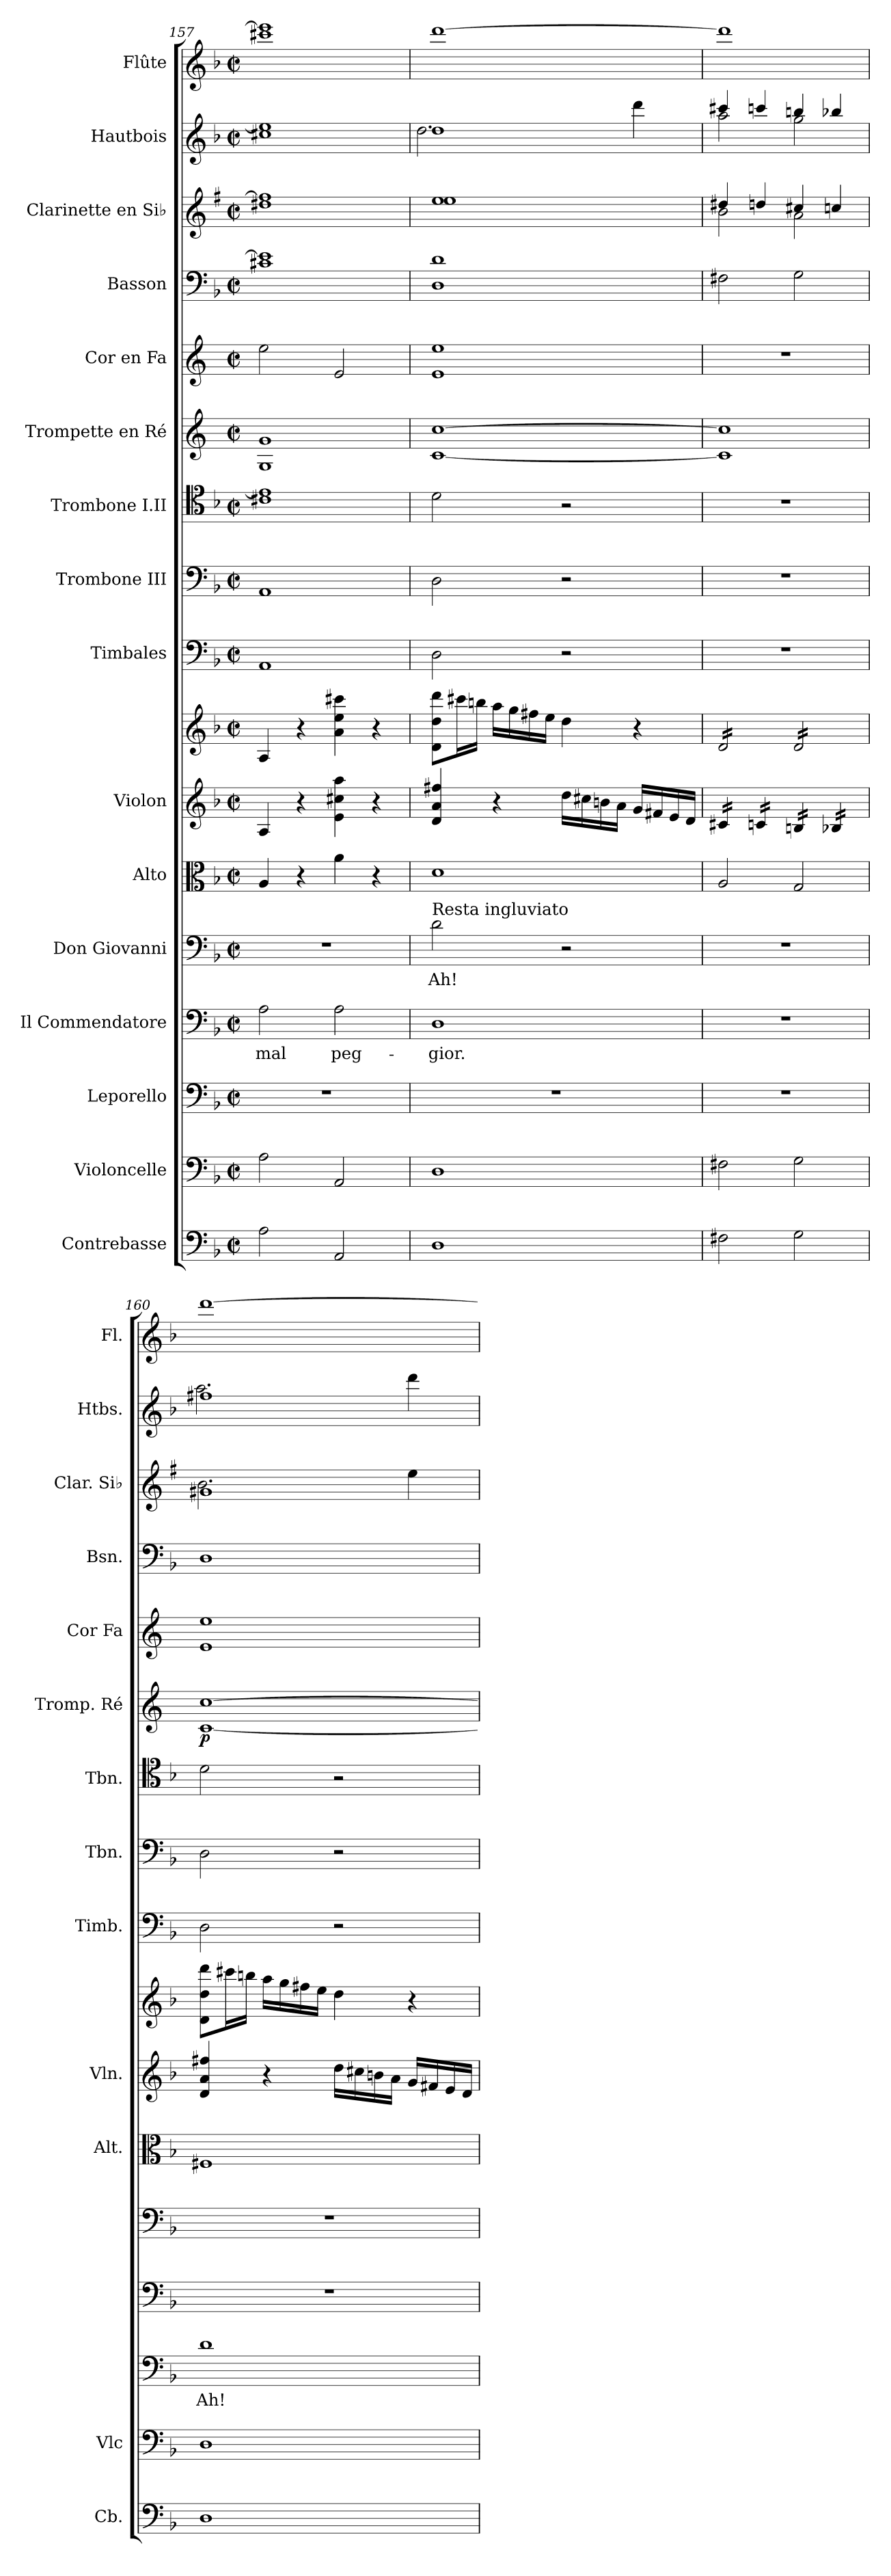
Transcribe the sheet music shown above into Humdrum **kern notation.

**kern	**kern	**kern	**text	**dynam	**kern	**text	**kern	**text	**dynam	**kern	**kern	**kern	**kern	**kern	**kern	**kern	**dynam	**kern	**kern	**kern	**kern	**kern
*part16	*part15	*part14	*part14	*part14	*part13	*part13	*part12	*part12	*part12	*part11	*part10	*part10	*part9	*part8	*part7	*part6	*part6	*part5	*part4	*part3	*part2	*part1
*staff17	*staff16	*staff15	*staff15	*staff15	*staff14	*staff14	*staff13	*staff13	*staff13	*staff12	*staff11	*staff10	*staff9	*staff8	*staff7	*staff6	*staff6	*staff5	*staff4	*staff3	*staff2	*staff1
*I"Contrebasse	*I"Violoncelle	*I"Leporello	*	*	*I"Il Commendatore	*	*I"Don Giovanni	*	*	*I"Alto	*I"Violon	*	*I"Timbales	*I"Trombone III	*I"Trombone I.II	*I"Trompette en Ré	*	*I"Cor en Fa	*I"Basson	*I"Clarinette en Si♭	*I"Hautbois	*I"Flûte
*I'Cb.	*I'Vlc	*	*	*	*	*	*	*	*	*I'Alt.	*I'Vln.	*	*I'Timb.	*I'Tbn.	*I'Tbn.	*I'Tromp. Ré	*	*I'Cor Fa	*I'Bsn.	*I'Clar. Si♭	*I'Htbs.	*I'Fl.
*clefF4	*clefF4	*clefF4	*	*	*clefF4	*	*clefF4	*	*	*clefC3	*clefG2	*clefG2	*clefF4	*clefF4	*clefC4	*clefG2	*	*clefG2	*clefF4	*clefG2	*clefG2	*clefG2
*ITrd7c12	*	*	*	*	*	*	*	*	*	*	*	*	*	*	*	*ITrd-1c-2	*	*ITrd4c7	*	*ITrd1c2	*	*
*k[b-]	*k[b-]	*k[b-]	*	*	*k[b-]	*	*k[b-]	*	*	*k[b-]	*k[b-]	*k[b-]	*k[b-]	*k[b-]	*k[b-]	*k[f#c#]	*	*k[b-]	*k[b-]	*k[b-]	*k[b-]	*k[b-]
*M2/2	*M2/2	*M2/2	*	*	*M2/2	*	*M2/2	*	*	*M2/2	*M2/2	*M2/2	*M2/2	*M2/2	*M2/2	*M2/2	*	*M2/2	*M2/2	*M2/2	*M2/2	*M2/2
*met(c|)	*met(c|)	*met(c|)	*	*	*met(c|)	*	*met(c|)	*	*	*met(c|)	*met(c|)	*met(c|)	*met(c|)	*met(c|)	*met(c|)	*met(c|)	*	*met(c|)	*met(c|)	*met(c|)	*met(c|)	*met(c|)
=157	=157	=157	=157	=157	=157	=157	=157	=157	=157	=157	=157	=157	=157	=157	=157	=157	=157	=157	=157	=157	=157	=157
!	!	!	!	!	!	!LO:LY:b	!	!	!LO:DY:b	!	!	!	!	!	!	!	!	!	!	!	!	!
*	*	*	*	*	*	*	*	*	*	*	*	*	*	*	*^	*	*	*	*	*	*^	*
!	!	!	!	!	!	!	!	!	!LO:DY:n=1:b	!	!	!	!	!	!	!	!	!	!	!	!	!	!	!
!	!	!	!	!	!	!	!	!	!LO:DY:n=2:b	!	!	!	!	!	!	!	!	!	!	!	!	!	!	!
2AA\	2A\	1r	.	.	2A\	mal	1r	.	other-dynamics fff other-dynamics	4A/	4A/	4A/	1AA	1AA	1e]	1c#X	1A 1a	.	2a\	1c#X 1e]	1cc#X 1ee]	1ee]	1cc#X	1ccc#X 1eee]
.	.	.	.	.	.	.	.	.	.	4r	4r	4r	.	.	.	.	.	.	.	.	.	.	.	.
!	!	!	!	!	!	!LO:LY:b	!	!	!	!	!	!	!	!	!	!	!	!	!	!	!	!	!	!
2AAA/	2AA/	.	.	.	2A\	peg-	.	.	.	4a\	4e\ 4cc#X\ 4aa\	4a\ 4ee\ 4ccc#X\	.	.	.	.	.	.	2A/	.	.	.	.	.
.	.	.	.	.	.	.	.	.	.	4r	4r	4r	.	.	.	.	.	.	.	.	.	.	.	.
*	*	*	*	*	*	*	*	*	*	*	*	*	*	*	*v	*v	*	*	*	*	*	*	*	*
=158	=158	=158	=158	=158	=158	=158	=158	=158	=158	=158	=158	=158	=158	=158	=158	=158	=158	=158	=158	=158	=158	=158	=158
!	!	!	!	!	!	!	!LO:TX:a:t=Resta ingluviato	!	!	!	!	!	!	!	!	!	!	!	!	!	!	!	!
!	!	!	!	!	!	!LO:LY:b	!	!LO:LY:b	!	!	!	!	!	!	!	!	!	!	!	!	!	!	!
*	*	*	*	*	*	*	*	*	*	*	*	*	*	*	*	*	*	*	*	*^	*	*	*
1DD	1D	1r	.	.	1D	-gior.	2d\	Ah!	.	1d	4d/ 4a/ 4ff#X/	8d\ 8dd\ 8ddd\L	2D\	2D\	2d\	[1d [1dd	.	1A 1a	1D 1d	1dd	1dd	1dd	2.dd\	[1ddd
.	.	.	.	.	.	.	.	.	.	.	.	16ccc#X\L	.	.	.	.	.	.	.	.	.	.	.	.
.	.	.	.	.	.	.	.	.	.	.	.	16bbn\JJ	.	.	.	.	.	.	.	.	.	.	.	.
.	.	.	.	.	.	.	.	.	.	.	4r	16aa\LL	.	.	.	.	.	.	.	.	.	.	.	.
.	.	.	.	.	.	.	.	.	.	.	.	16gg\	.	.	.	.	.	.	.	.	.	.	.	.
.	.	.	.	.	.	.	.	.	.	.	.	16ff#X\	.	.	.	.	.	.	.	.	.	.	.	.
.	.	.	.	.	.	.	.	.	.	.	.	16ee\JJ	.	.	.	.	.	.	.	.	.	.	.	.
.	.	.	.	.	.	.	2r	.	.	.	16dd\LL	4dd\	2r	2r	2r	.	.	.	.	.	.	.	.	.
.	.	.	.	.	.	.	.	.	.	.	16cc#X\	.	.	.	.	.	.	.	.	.	.	.	.	.
.	.	.	.	.	.	.	.	.	.	.	16bn\	.	.	.	.	.	.	.	.	.	.	.	.	.
.	.	.	.	.	.	.	.	.	.	.	16a\JJ	.	.	.	.	.	.	.	.	.	.	.	.	.
.	.	.	.	.	.	.	.	.	.	.	16g/LL	4r	.	.	.	.	.	.	.	.	.	.	4ddd\	.
.	.	.	.	.	.	.	.	.	.	.	16f#X/	.	.	.	.	.	.	.	.	.	.	.	.	.
.	.	.	.	.	.	.	.	.	.	.	16e/	.	.	.	.	.	.	.	.	.	.	.	.	.
.	.	.	.	.	.	.	.	.	.	.	16d/JJ	.	.	.	.	.	.	.	.	.	.	.	.	.
=159	=159	=159	=159	=159	=159	=159	=159	=159	=159	=159	=159	=159	=159	=159	=159	=159	=159	=159	=159	=159	=159	=159	=159	=159
!	!	!	!	!LO:DY:b	!	!	!	!	!	!	!	!	!	!	!	!	!	!	!	!	!	!	!	!
!	!	!	!	!LO:DY:n=1:b	!	!	!	!	!	!	!	!	!	!	!	!	!	!	!	!	!	!	!	!
!	!	!	!	!LO:DY:n=2:b	!	!	!	!	!	!	!	!	!	!	!	!	!	!	!	!	!	!	!	!
*	*	*	*	*	*	*	*	*	*	*	*tremolo	*	*	*	*	*	*	*	*	*	*	*	*	*
*	*	*	*	*	*	*	*	*	*	*	*	*tremolo	*	*	*	*	*	*	*	*	*	*	*	*
2FF#X\	2F#X\	1r	.	other-dynamics fff other-dynamics	1r	.	1r	.	.	2A/	16c#X/LL	16d/LL	1r	1r	1r	1d] 1dd]	.	1r	2F#X\	4cc#X/	2a\	4ccc#X/	2aa\	1ddd]
.	.	.	.	.	.	.	.	.	.	.	16c#X/	16d/	.	.	.	.	.	.	.	.	.	.	.	.
.	.	.	.	.	.	.	.	.	.	.	16c#X/	16d/	.	.	.	.	.	.	.	.	.	.	.	.
.	.	.	.	.	.	.	.	.	.	.	16c#X/JJ	16d/	.	.	.	.	.	.	.	.	.	.	.	.
.	.	.	.	.	.	.	.	.	.	.	16cn/LL	16d/	.	.	.	.	.	.	.	4ccn/	.	4cccn/	.	.
.	.	.	.	.	.	.	.	.	.	.	16cn/	16d/	.	.	.	.	.	.	.	.	.	.	.	.
.	.	.	.	.	.	.	.	.	.	.	16cn/	16d/	.	.	.	.	.	.	.	.	.	.	.	.
.	.	.	.	.	.	.	.	.	.	.	16cn/JJ	16d/JJ	.	.	.	.	.	.	.	.	.	.	.	.
2GG\	2G\	.	.	.	.	.	.	.	.	2G/	16Bn/LL	16d/LL	.	.	.	.	.	.	2G\	4bn/	2g\	4bbn/	2gg\	.
.	.	.	.	.	.	.	.	.	.	.	16Bn/	16d/	.	.	.	.	.	.	.	.	.	.	.	.
.	.	.	.	.	.	.	.	.	.	.	16Bn/	16d/	.	.	.	.	.	.	.	.	.	.	.	.
.	.	.	.	.	.	.	.	.	.	.	16Bn/JJ	16d/	.	.	.	.	.	.	.	.	.	.	.	.
.	.	.	.	.	.	.	.	.	.	.	16B-X/LL	16d/	.	.	.	.	.	.	.	4b-X/	.	4bb-X/	.	.
.	.	.	.	.	.	.	.	.	.	.	16B-X/	16d/	.	.	.	.	.	.	.	.	.	.	.	.
.	.	.	.	.	.	.	.	.	.	.	16B-X/	16d/	.	.	.	.	.	.	.	.	.	.	.	.
.	.	.	.	.	.	.	.	.	.	.	16B-X/JJ	16d/JJ	.	.	.	.	.	.	.	.	.	.	.	.
*	*	*	*	*	*	*	*	*	*	*	*	*Xtremolo	*	*	*	*	*	*	*	*	*	*	*	*
*	*	*	*	*	*	*	*	*	*	*	*Xtremolo	*	*	*	*	*	*	*	*	*	*	*	*	*
!!LO:PB:g=z
=160	=160	=160	=160	=160	=160	=160	=160	=160	=160	=160	=160	=160	=160	=160	=160	=160	=160	=160	=160	=160	=160	=160	=160	=160
!	!	!	!LO:LY:b	!	!	!	!	!	!	!	!	!	!	!	!	!	!LO:DY:b	!	!	!	!	!	!	!
1DD	1D	1d	Ah!	.	1r	.	1r	.	.	1F#X	4d/ 4a/ 4ff#X/	8d\ 8dd\ 8ddd\L	2D\	2D\	2d\	[1d [1dd	p	1A 1a	1D	1f#X	2.a\	1ff#X	2.aa\	[1ddd
.	.	.	.	.	.	.	.	.	.	.	.	16ccc#X\L	.	.	.	.	.	.	.	.	.	.	.	.
.	.	.	.	.	.	.	.	.	.	.	.	16bbn\JJ	.	.	.	.	.	.	.	.	.	.	.	.
.	.	.	.	.	.	.	.	.	.	.	4r	16aa\LL	.	.	.	.	.	.	.	.	.	.	.	.
.	.	.	.	.	.	.	.	.	.	.	.	16gg\	.	.	.	.	.	.	.	.	.	.	.	.
.	.	.	.	.	.	.	.	.	.	.	.	16ff#X\	.	.	.	.	.	.	.	.	.	.	.	.
.	.	.	.	.	.	.	.	.	.	.	.	16ee\JJ	.	.	.	.	.	.	.	.	.	.	.	.
.	.	.	.	.	.	.	.	.	.	.	16dd\LL	4dd\	2r	2r	2r	.	.	.	.	.	.	.	.	.
.	.	.	.	.	.	.	.	.	.	.	16cc#X\	.	.	.	.	.	.	.	.	.	.	.	.	.
.	.	.	.	.	.	.	.	.	.	.	16bn\	.	.	.	.	.	.	.	.	.	.	.	.	.
.	.	.	.	.	.	.	.	.	.	.	16a\JJ	.	.	.	.	.	.	.	.	.	.	.	.	.
.	.	.	.	.	.	.	.	.	.	.	16g/LL	4r	.	.	.	.	.	.	.	.	4dd\	.	4ddd\	.
.	.	.	.	.	.	.	.	.	.	.	16f#X/	.	.	.	.	.	.	.	.	.	.	.	.	.
.	.	.	.	.	.	.	.	.	.	.	16e/	.	.	.	.	.	.	.	.	.	.	.	.	.
.	.	.	.	.	.	.	.	.	.	.	16d/JJ	.	.	.	.	.	.	.	.	.	.	.	.	.
*	*	*	*	*	*	*	*	*	*	*	*	*	*	*	*	*	*	*	*	*v	*v	*	*	*
*	*	*	*	*	*	*	*	*	*	*	*	*	*	*	*	*	*	*	*	*	*v	*v	*
=	=	=	=	=	=	=	=	=	=	=	=	=	=	=	=	=	=	=	=	=	=	=
*-	*-	*-	*-	*-	*-	*-	*-	*-	*-	*-	*-	*-	*-	*-	*-	*-	*-	*-	*-	*-	*-	*-
